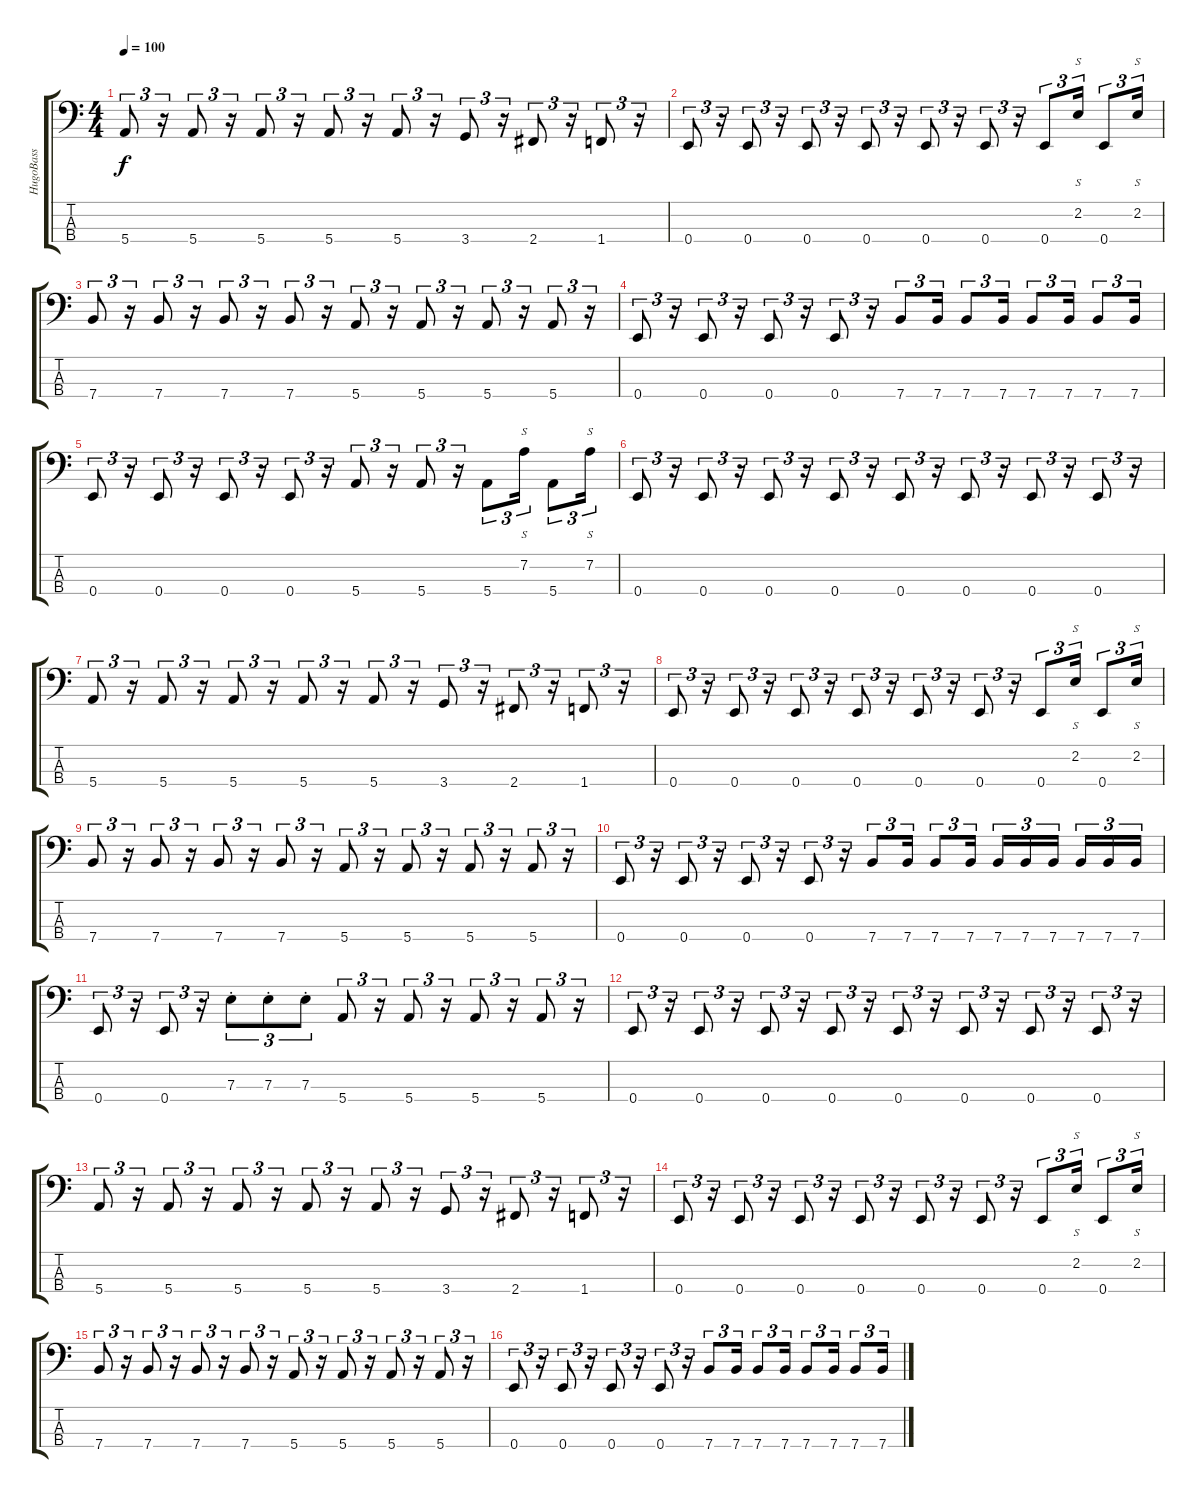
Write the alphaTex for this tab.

\track ("HugoBass" "HugoBass") {instrument slapbass1}
\staff {score tabs}
\tuning (G2 D2 A1 E1) {hide}
\ts (4 4)
\tempo 100
\clef f4
\ks c
5.4.8{tu (3 2) dy f} r.16{tu (3 2)} 5.4.8{tu (3 2)} r.16{tu (3 2)} 5.4.8{tu (3 2)} r.16{tu (3 2)} 5.4.8{tu (3 2)} r.16{tu (3 2)} 5.4.8{tu (3 2)} r.16{tu (3 2)} 3.4.8{tu (3 2)} r.16{tu (3 2)} 2.4.8{tu (3 2)} r.16{tu (3 2)} 1.4.8{tu (3 2)} r.16{tu (3 2)} |
0.4.8{tu (3 2)} r.16{tu (3 2)} 0.4.8{tu (3 2)} r.16{tu (3 2)} 0.4.8{tu (3 2)} r.16{tu (3 2)} 0.4.8{tu (3 2)} r.16{tu (3 2)} 0.4.8{tu (3 2)} r.16{tu (3 2)} 0.4.8{tu (3 2)} r.16{tu (3 2)} 0.4.8{tu (3 2)} 2.2.16{s tu (3 2) instrument slapbass1} 0.4.8{tu (3 2)} 2.2.16{s tu (3 2) instrument slapbass1} |
7.4.8{tu (3 2)} r.16{tu (3 2)} 7.4.8{tu (3 2)} r.16{tu (3 2)} 7.4.8{tu (3 2)} r.16{tu (3 2)} 7.4.8{tu (3 2)} r.16{tu (3 2)} 5.4.8{tu (3 2)} r.16{tu (3 2)} 5.4.8{tu (3 2)} r.16{tu (3 2)} 5.4.8{tu (3 2)} r.16{tu (3 2)} 5.4.8{tu (3 2)} r.16{tu (3 2)} |
0.4.8{tu (3 2)} r.16{tu (3 2)} 0.4.8{tu (3 2)} r.16{tu (3 2)} 0.4.8{tu (3 2)} r.16{tu (3 2)} 0.4.8{tu (3 2)} r.16{tu (3 2)} 7.4.8{tu (3 2)} 7.4.16{tu (3 2)} 7.4.8{tu (3 2)} 7.4.16{tu (3 2)} 7.4.8{tu (3 2)} 7.4.16{tu (3 2)} 7.4.8{tu (3 2)} 7.4.16{tu (3 2)} |
0.4.8{tu (3 2)} r.16{tu (3 2)} 0.4.8{tu (3 2)} r.16{tu (3 2)} 0.4.8{tu (3 2)} r.16{tu (3 2)} 0.4.8{tu (3 2)} r.16{tu (3 2)} 5.4.8{tu (3 2)} r.16{tu (3 2)} 5.4.8{tu (3 2)} r.16{tu (3 2)} 5.4.8{tu (3 2)} 7.2.16{s tu (3 2) instrument slapbass1} 5.4.8{tu (3 2)} 7.2.16{s tu (3 2) instrument slapbass1} |
0.4.8{tu (3 2)} r.16{tu (3 2)} 0.4.8{tu (3 2)} r.16{tu (3 2)} 0.4.8{tu (3 2)} r.16{tu (3 2)} 0.4.8{tu (3 2)} r.16{tu (3 2)} 0.4.8{tu (3 2)} r.16{tu (3 2)} 0.4.8{tu (3 2)} r.16{tu (3 2)} 0.4.8{tu (3 2)} r.16{tu (3 2)} 0.4.8{tu (3 2)} r.16{tu (3 2)} |
5.4.8{tu (3 2)} r.16{tu (3 2)} 5.4.8{tu (3 2)} r.16{tu (3 2)} 5.4.8{tu (3 2)} r.16{tu (3 2)} 5.4.8{tu (3 2)} r.16{tu (3 2)} 5.4.8{tu (3 2)} r.16{tu (3 2)} 3.4.8{tu (3 2)} r.16{tu (3 2)} 2.4.8{tu (3 2)} r.16{tu (3 2)} 1.4.8{tu (3 2)} r.16{tu (3 2)} |
0.4.8{tu (3 2)} r.16{tu (3 2)} 0.4.8{tu (3 2)} r.16{tu (3 2)} 0.4.8{tu (3 2)} r.16{tu (3 2)} 0.4.8{tu (3 2)} r.16{tu (3 2)} 0.4.8{tu (3 2)} r.16{tu (3 2)} 0.4.8{tu (3 2)} r.16{tu (3 2)} 0.4.8{tu (3 2)} 2.2.16{s tu (3 2) instrument slapbass1} 0.4.8{tu (3 2)} 2.2.16{s tu (3 2) instrument slapbass1} |
7.4.8{tu (3 2)} r.16{tu (3 2)} 7.4.8{tu (3 2)} r.16{tu (3 2)} 7.4.8{tu (3 2)} r.16{tu (3 2)} 7.4.8{tu (3 2)} r.16{tu (3 2)} 5.4.8{tu (3 2)} r.16{tu (3 2)} 5.4.8{tu (3 2)} r.16{tu (3 2)} 5.4.8{tu (3 2)} r.16{tu (3 2)} 5.4.8{tu (3 2)} r.16{tu (3 2)} |
0.4.8{tu (3 2)} r.16{tu (3 2)} 0.4.8{tu (3 2)} r.16{tu (3 2)} 0.4.8{tu (3 2)} r.16{tu (3 2)} 0.4.8{tu (3 2)} r.16{tu (3 2)} 7.4.8{tu (3 2)} 7.4.16{tu (3 2)} 7.4.8{tu (3 2)} 7.4.16{tu (3 2)} 7.4.16{tu (3 2)} 7.4.16{tu (3 2)} 7.4.16{tu (3 2)} 7.4.16{tu (3 2)} 7.4.16{tu (3 2)} 7.4.16{tu (3 2)} |
0.4.8{tu (3 2)} r.16{tu (3 2)} 0.4.8{tu (3 2)} r.16{tu (3 2)} 7.3{st}.8{tu (3 2)} 7.3{st}.8{tu (3 2)} 7.3{st}.8{tu (3 2)} 5.4.8{tu (3 2)} r.16{tu (3 2)} 5.4.8{tu (3 2)} r.16{tu (3 2)} 5.4.8{tu (3 2)} r.16{tu (3 2)} 5.4.8{tu (3 2)} r.16{tu (3 2)} |
0.4.8{tu (3 2)} r.16{tu (3 2)} 0.4.8{tu (3 2)} r.16{tu (3 2)} 0.4.8{tu (3 2)} r.16{tu (3 2)} 0.4.8{tu (3 2)} r.16{tu (3 2)} 0.4.8{tu (3 2)} r.16{tu (3 2)} 0.4.8{tu (3 2)} r.16{tu (3 2)} 0.4.8{tu (3 2)} r.16{tu (3 2)} 0.4.8{tu (3 2)} r.16{tu (3 2)} |
5.4.8{tu (3 2)} r.16{tu (3 2)} 5.4.8{tu (3 2)} r.16{tu (3 2)} 5.4.8{tu (3 2)} r.16{tu (3 2)} 5.4.8{tu (3 2)} r.16{tu (3 2)} 5.4.8{tu (3 2)} r.16{tu (3 2)} 3.4.8{tu (3 2)} r.16{tu (3 2)} 2.4.8{tu (3 2)} r.16{tu (3 2)} 1.4.8{tu (3 2)} r.16{tu (3 2)} |
0.4.8{tu (3 2)} r.16{tu (3 2)} 0.4.8{tu (3 2)} r.16{tu (3 2)} 0.4.8{tu (3 2)} r.16{tu (3 2)} 0.4.8{tu (3 2)} r.16{tu (3 2)} 0.4.8{tu (3 2)} r.16{tu (3 2)} 0.4.8{tu (3 2)} r.16{tu (3 2)} 0.4.8{tu (3 2)} 2.2.16{s tu (3 2) instrument slapbass1} 0.4.8{tu (3 2)} 2.2.16{s tu (3 2) instrument slapbass1} |
7.4.8{tu (3 2)} r.16{tu (3 2)} 7.4.8{tu (3 2)} r.16{tu (3 2)} 7.4.8{tu (3 2)} r.16{tu (3 2)} 7.4.8{tu (3 2)} r.16{tu (3 2)} 5.4.8{tu (3 2)} r.16{tu (3 2)} 5.4.8{tu (3 2)} r.16{tu (3 2)} 5.4.8{tu (3 2)} r.16{tu (3 2)} 5.4.8{tu (3 2)} r.16{tu (3 2)} |
0.4.8{tu (3 2)} r.16{tu (3 2)} 0.4.8{tu (3 2)} r.16{tu (3 2)} 0.4.8{tu (3 2)} r.16{tu (3 2)} 0.4.8{tu (3 2)} r.16{tu (3 2)} 7.4.8{tu (3 2)} 7.4.16{tu (3 2)} 7.4.8{tu (3 2)} 7.4.16{tu (3 2)} 7.4.8{tu (3 2)} 7.4.16{tu (3 2)} 7.4.8{tu (3 2)} 7.4.16{tu (3 2)}
